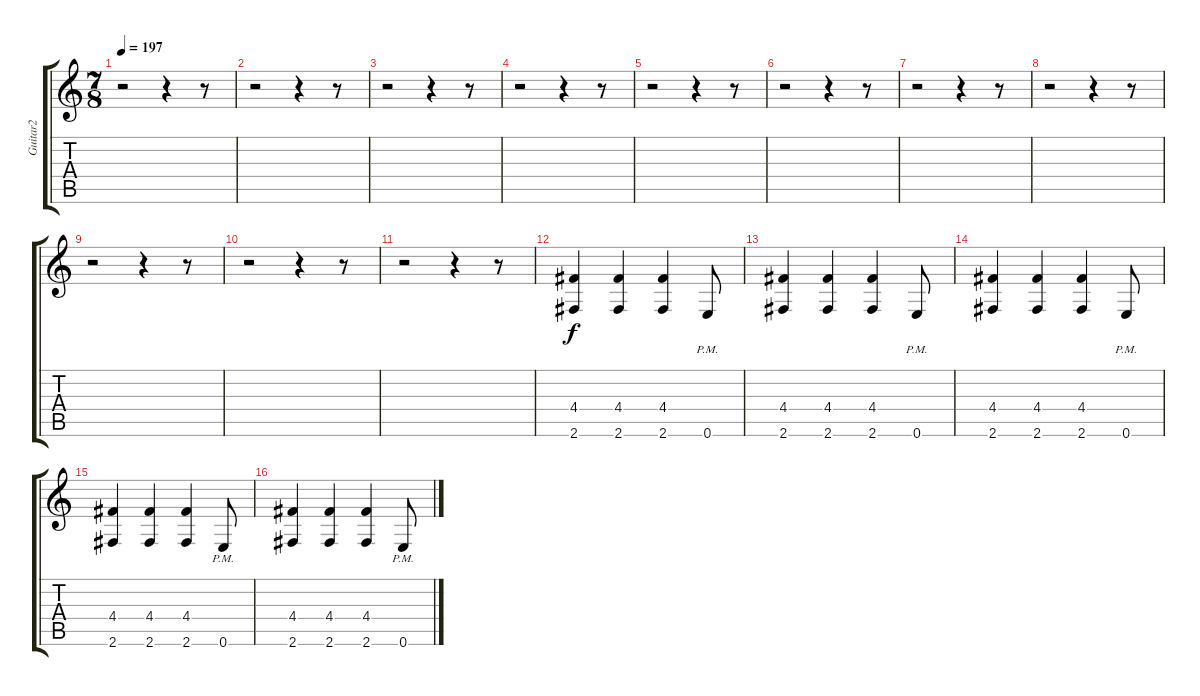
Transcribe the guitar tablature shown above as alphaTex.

\track ("Guitar2" "Guitar2") {instrument distortionguitar}
\staff {score tabs}
\tuning (E4 B3 G3 D3 A2 E2) {hide}
\ts (7 8)
\tempo 197
\clef g2
\ks c
r.2{dy f} r.4 r.8 |
r.2 r.4 r.8 |
r.2 r.4 r.8 |
r.2 r.4 r.8 |
r.2 r.4 r.8 |
r.2 r.4 r.8 |
r.2 r.4 r.8 |
r.2 r.4 r.8 |
r.2 r.4 r.8 |
r.2 r.4 r.8 |
r.2 r.4 r.8 |
(4.4 2.6).4 (4.4 2.6).4 (4.4 2.6).4 0.6{pm}.8 |
(4.4 2.6).4 (4.4 2.6).4 (4.4 2.6).4 0.6{pm}.8 |
(4.4 2.6).4 (4.4 2.6).4 (4.4 2.6).4 0.6{pm}.8 |
(4.4 2.6).4 (4.4 2.6).4 (4.4 2.6).4 0.6{pm}.8 |
(4.4 2.6).4 (4.4 2.6).4 (4.4 2.6).4 0.6{pm}.8
